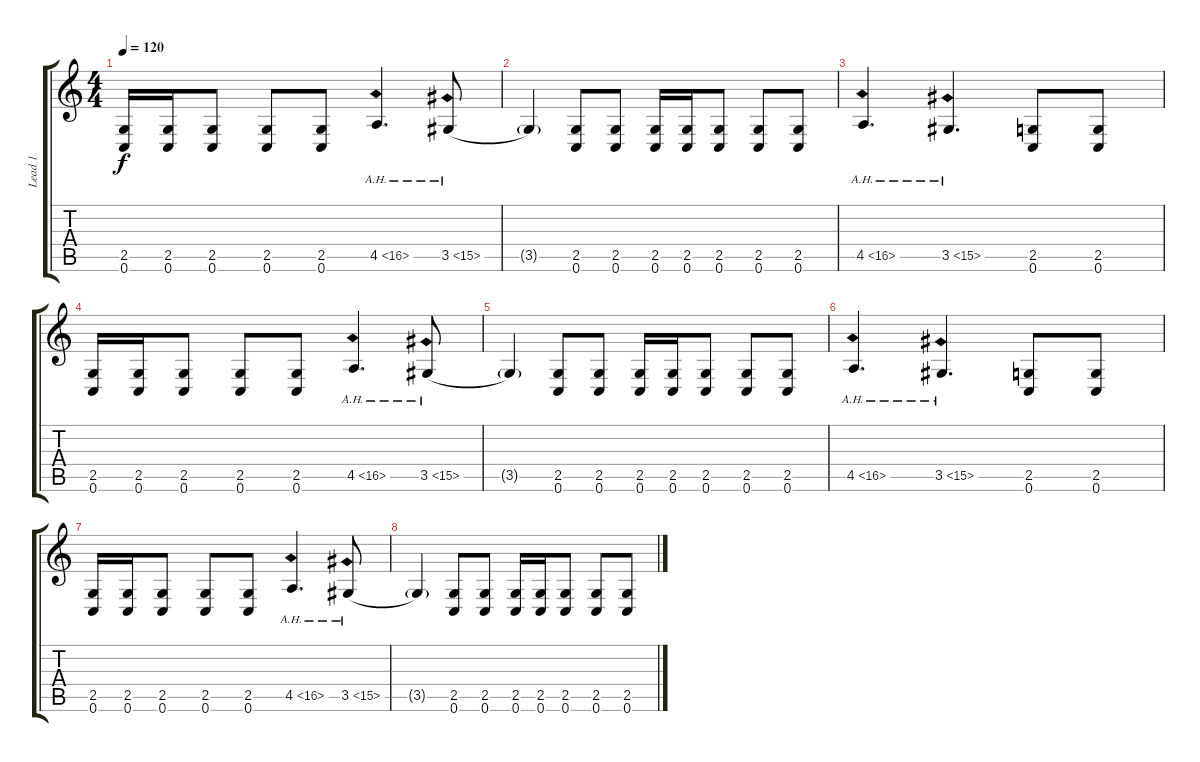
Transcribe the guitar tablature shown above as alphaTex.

\track ("Lead 1" "Lead 1") {instrument overdrivenguitar}
\staff {score tabs}
\tuning (C4 G3 Eb3 Bb2 F2 C2) {hide}
\ts (4 4)
\tempo 120
\clef g2
\ks c
(2.5 0.6).16{dy f} (2.5 0.6).16 (2.5 0.6).8 (2.5 0.6).8 (2.5 0.6).8 4.5{be (hold 0 0 60 0) ah 12}.4{d instrument guitarharmonics} 3.5{be (hold 0 0 60 0) ah 12}.8 |
3.5{t}.4 (2.5 0.6).8{instrument overdrivenguitar} (2.5 0.6).8 (2.5 0.6).16 (2.5 0.6).16 (2.5 0.6).8 (2.5 0.6).8 (2.5 0.6).8 |
4.5{be (hold 0 0 60 0) ah 12}.4{d instrument guitarharmonics} 3.5{be (hold 0 0 60 0) ah 12}.4{d} (2.5 0.6).8{instrument overdrivenguitar} (2.5 0.6).8 |
(2.5 0.6).16 (2.5 0.6).16 (2.5 0.6).8 (2.5 0.6).8 (2.5 0.6).8 4.5{be (hold 0 0 60 0) ah 12}.4{d instrument guitarharmonics} 3.5{be (hold 0 0 60 0) ah 12}.8 |
3.5{t}.4 (2.5 0.6).8{instrument overdrivenguitar} (2.5 0.6).8 (2.5 0.6).16 (2.5 0.6).16 (2.5 0.6).8 (2.5 0.6).8 (2.5 0.6).8 |
4.5{be (hold 0 0 60 0) ah 12}.4{d instrument guitarharmonics} 3.5{be (hold 0 0 60 0) ah 12}.4{d} (2.5 0.6).8{instrument overdrivenguitar} (2.5 0.6).8 |
(2.5 0.6).16 (2.5 0.6).16 (2.5 0.6).8 (2.5 0.6).8 (2.5 0.6).8 4.5{be (hold 0 0 60 0) ah 12}.4{d instrument guitarharmonics} 3.5{be (hold 0 0 60 0) ah 12}.8 |
3.5{t}.4 (2.5 0.6).8{instrument overdrivenguitar} (2.5 0.6).8 (2.5 0.6).16 (2.5 0.6).16 (2.5 0.6).8 (2.5 0.6).8 (2.5 0.6).8
